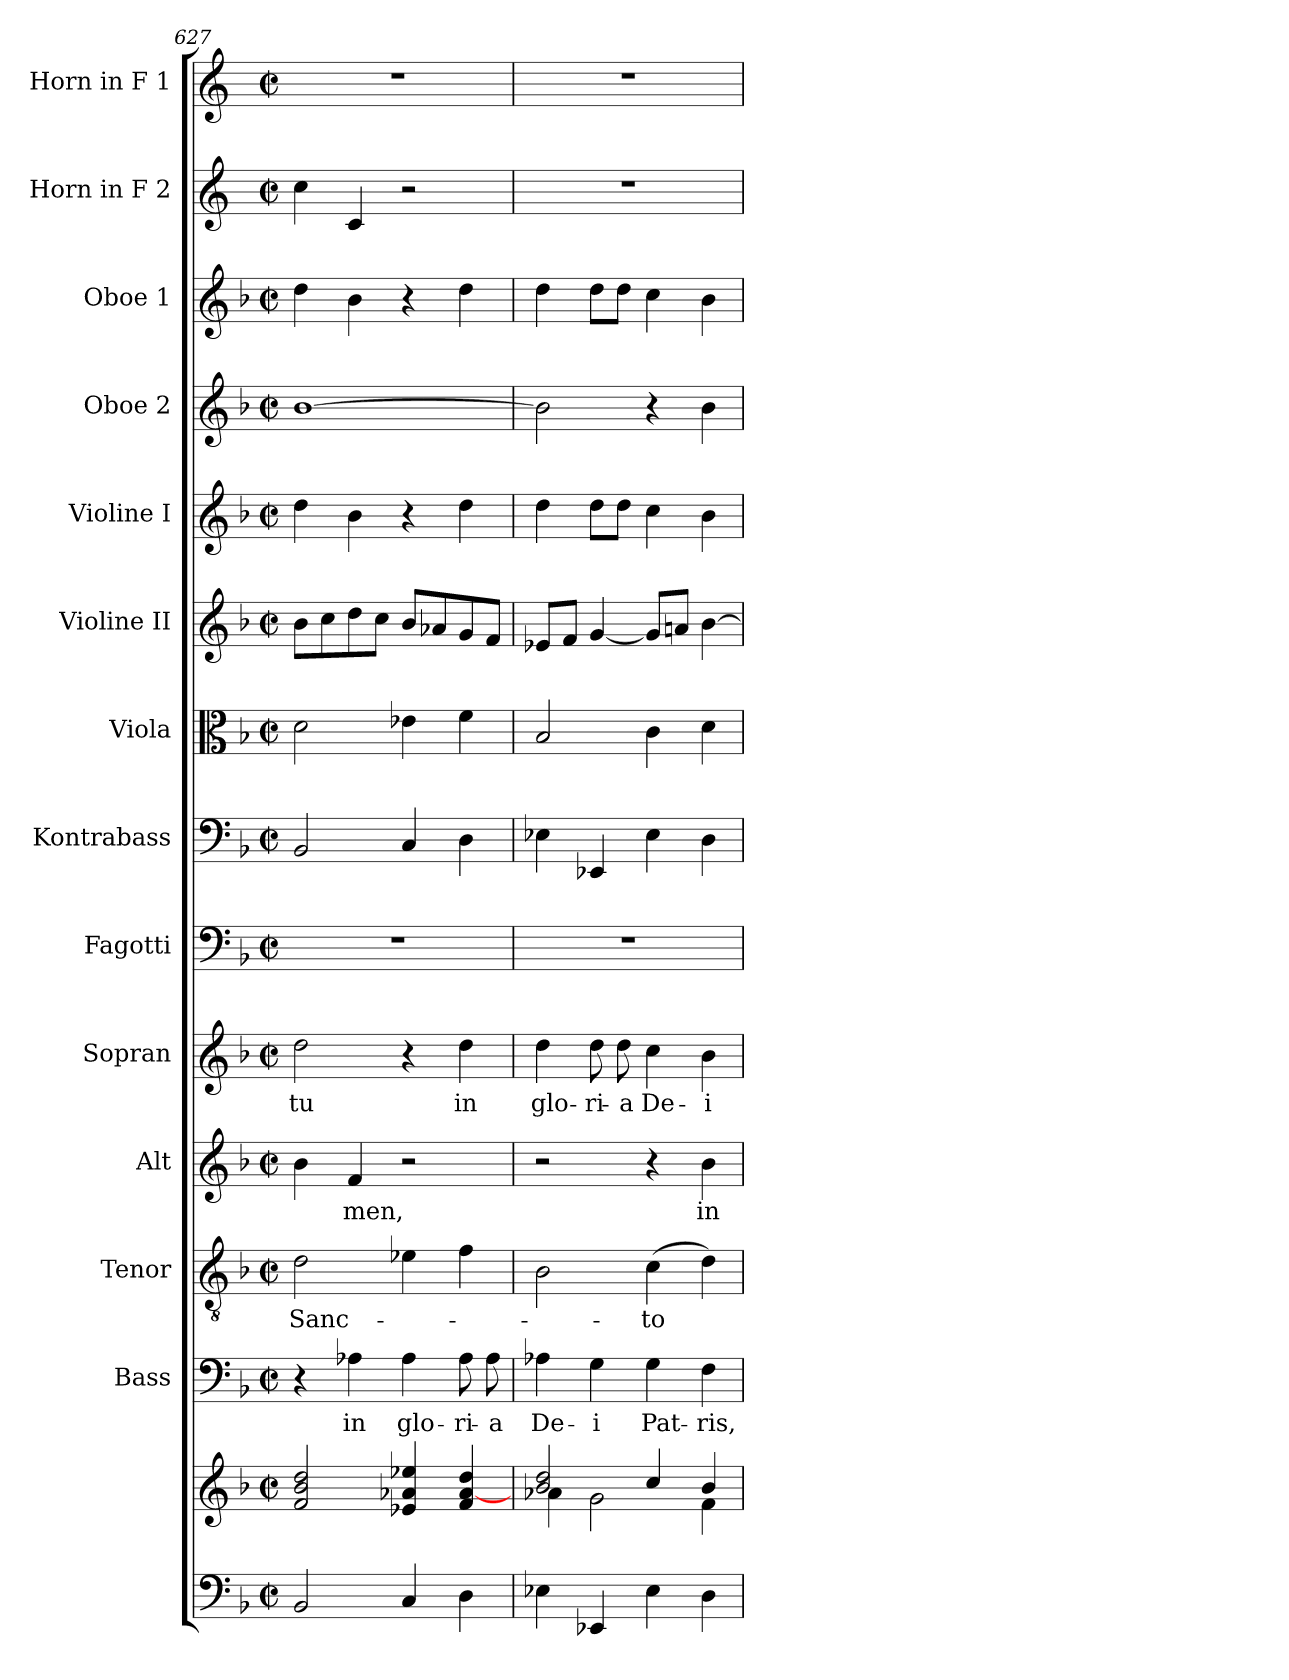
**kern	**kern	**kern	**text	**kern	**text	**kern	**text	**kern	**text	**kern	**kern	**kern	**kern	**kern	**kern	**kern	**kern	**kern
*part14	*part14	*part13	*part13	*part12	*part12	*part11	*part11	*part10	*part10	*part9	*part8	*part7	*part6	*part5	*part4	*part3	*part2	*part1
*staff15	*staff14	*staff13	*staff13	*staff12	*staff12	*staff11	*staff11	*staff10	*staff10	*staff9	*staff8	*staff7	*staff6	*staff5	*staff4	*staff3	*staff2	*staff1
*	*	*I"Bass	*	*I"Tenor	*	*I"Alt	*	*I"Sopran	*	*I"Fagotti	*I"Kontrabass	*I"Viola	*I"Violine II	*I"Violine I	*I"Oboe 2	*I"Oboe 1	*I"Horn in F 2	*I"Horn in F 1
*	*	*I'B.	*	*I'T.	*	*I'A.	*	*I'S.	*	*I'Fg.	*I'Kb.	*I'Vla.	*I'Vl. II	*I'Vl. I	*I'Ob. 2	*I'Ob. 1	*	*
*clefF4	*clefG2	*clefF4	*	*clefGv2	*	*clefG2	*	*clefG2	*	*clefF4	*clefF4	*clefC3	*clefG2	*clefG2	*clefG2	*clefG2	*clefG2	*clefG2
*	*	*	*	*	*	*	*	*	*	*	*ITrd7c12	*	*	*	*	*	*ITrd4c7	*ITrd4c7
*k[b-]	*k[b-]	*k[b-]	*	*k[b-]	*	*k[b-]	*	*k[b-]	*	*k[b-]	*k[b-]	*k[b-]	*k[b-]	*k[b-]	*k[b-]	*k[b-]	*k[b-]	*k[b-]
*F:	*F:	*F:	*	*F:	*	*F:	*	*F:	*	*F:	*F:	*F:	*F:	*F:	*F:	*F:	*F:	*F:
*M2/2	*M2/2	*M2/2	*	*M2/2	*	*M2/2	*	*M2/2	*	*M2/2	*M2/2	*M2/2	*M2/2	*M2/2	*M2/2	*M2/2	*M2/2	*M2/2
*met(c|)	*met(c|)	*met(c|)	*	*met(c|)	*	*met(c|)	*	*met(c|)	*	*met(c|)	*met(c|)	*met(c|)	*met(c|)	*met(c|)	*met(c|)	*met(c|)	*met(c|)	*met(c|)
=627	=627	=627	=627	=627	=627	=627	=627	=627	=627	=627	=627	=627	=627	=627	=627	=627	=627	=627
!	!	!	!	!	!LO:LY:b	!	!	!	!LO:LY:b	!	!	!	!	!	!	!	!	!
2BB-/	2f/ 2b-/ 2dd/	4r	.	2d\	Sanc-	4b-\	.	2dd\	-tu	1r	2BBB-/	2d\	8b-\L	4dd\	[1b-	4dd\	4f\	1r
.	.	.	.	.	.	.	.	.	.	.	.	.	8cc\	.	.	.	.	.
!	!	!	!LO:LY:b	!	!	!	!LO:LY:b	!	!	!	!	!	!	!	!	!	!	!
.	.	4A-X\	in	.	.	4f/	-men,	.	.	.	.	.	8dd\	4b-\	.	4b-\	4F/	.
.	.	.	.	.	.	.	.	.	.	.	.	.	8cc\J	.	.	.	.	.
!	!	!	!LO:LY:b	!	!	!	!	!	!	!	!	!	!	!	!	!	!	!
4C/	4e-X/ 4a-X/ 4ee-X/	4A-\	glo-	4e-X\	.	2r	.	4r	.	.	4CC/	4e-X\	8b-/L	4r	.	4r	2r	.
.	.	.	.	.	.	.	.	.	.	.	.	.	8a-X/	.	.	.	.	.
!	!	!	!LO:LY:b	!	!	!	!	!	!LO:LY:b	!	!	!	!	!	!	!	!	!
4D\	4f/ [4a-/ 4dd/	8A-\	-ri-	4f\	.	.	.	4dd\	in	.	4DD\	4f\	8g/	4dd\	.	4dd\	.	.
!	!	!	!LO:LY:b	!	!	!	!	!	!	!	!	!	!	!	!	!	!	!
.	.	8A-\	-a	.	.	.	.	.	.	.	.	.	8f/J	.	.	.	.	.
!!LO:PB:g=z
=628	=628	=628	=628	=628	=628	=628	=628	=628	=628	=628	=628	=628	=628	=628	=628	=628	=628	=628
*	*^	*	*	*	*	*	*	*	*	*	*	*	*	*	*	*	*	*
!	!	!	!	!LO:LY:b	!	!	!	!	!	!LO:LY:b	!	!	!	!	!	!	!	!	!
4E-X\	2b-/ 2dd/	4a-X\	4A-X\	De-	2B-\	.	2r	.	4dd\	glo-	1r	4EE-X\	2B-/	8e-X/L	4dd\	2b-\]	4dd\	1r	1r
.	.	.	.	.	.	.	.	.	.	.	.	.	.	8f/J	.	.	.	.	.
!	!	!	!	!LO:LY:b	!	!	!	!	!	!LO:LY:b	!	!	!	!	!	!	!	!	!
4EE-X/	.	2g\	4G\	-i	.	.	.	.	8dd\	-ri-	.	4EEE-X/	.	[4g/	8dd\L	.	8dd\L	.	.
!	!	!	!	!	!	!	!	!	!	!LO:LY:b	!	!	!	!	!	!	!	!	!
.	.	.	.	.	.	.	.	.	8dd\	-a	.	.	.	.	8dd\J	.	8dd\J	.	.
!	!	!	!	!LO:LY:b	!	!LO:LY:b	!	!	!	!LO:LY:b	!	!	!	!	!	!	!	!	!
4E-\	4cc/	.	4G\	Pat-	(>4c\	-to	4r	.	4cc\	De-	.	4EE-\	4c\	8g/L]	4cc\	4r	4cc\	.	.
.	.	.	.	.	.	.	.	.	.	.	.	.	.	8an/J	.	.	.	.	.
!	!	!	!	!LO:LY:b	!	!	!	!LO:LY:b	!	!LO:LY:b	!	!	!	!	!	!	!	!	!
4D\	4b-/	4f\	4F\	-ris,	4d\)	.	4b-\	in	4b-\	-i	.	4DD\	4d\	[4b-\	4b-\	4b-\	4b-\	.	.
*	*v	*v	*	*	*	*	*	*	*	*	*	*	*	*	*	*	*	*	*
=	=	=	=	=	=	=	=	=	=	=	=	=	=	=	=	=	=	=
*-	*-	*-	*-	*-	*-	*-	*-	*-	*-	*-	*-	*-	*-	*-	*-	*-	*-	*-
